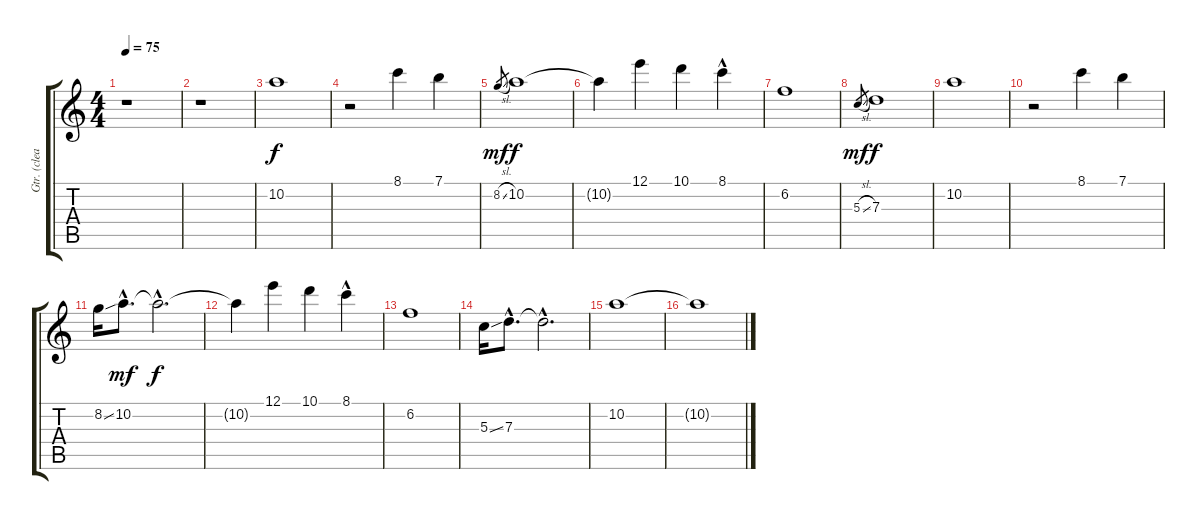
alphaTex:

\track ("Gtr. (clean)" "Gtr. (clea") {instrument electricguitarjazz}
\staff {score tabs}
\tuning (E4 B3 G3 D3 A2 E2) {hide}
\ts (4 4)
\tempo 75
\clef g2
\ks c
r.1{dy f instrument electricguitarjazz} |
r.1 |
10.2.1 |
r.2 8.1.4 7.1.4 |
8.2{sl}.8{gr dy mf} 10.2.1{dy f} |
10.2{t}.4 12.1.4 10.1.4 8.1{hac}.4 |
6.2.1 |
5.3{sl}.8{gr dy mf} 7.3.1{dy f} |
10.2.1 |
r.2 8.1.4 7.1.4 |
8.2{ss}.16 10.2{hac}.8{d dy mf} 10.2{hac t}.2{d dy f} |
10.2{t}.4 12.1.4 10.1.4 8.1{hac}.4 |
6.2.1 |
5.3{ss}.16 7.3{hac}.8{d} 7.3{hac t}.2{d} |
10.2.1 |
10.2{t}.1
